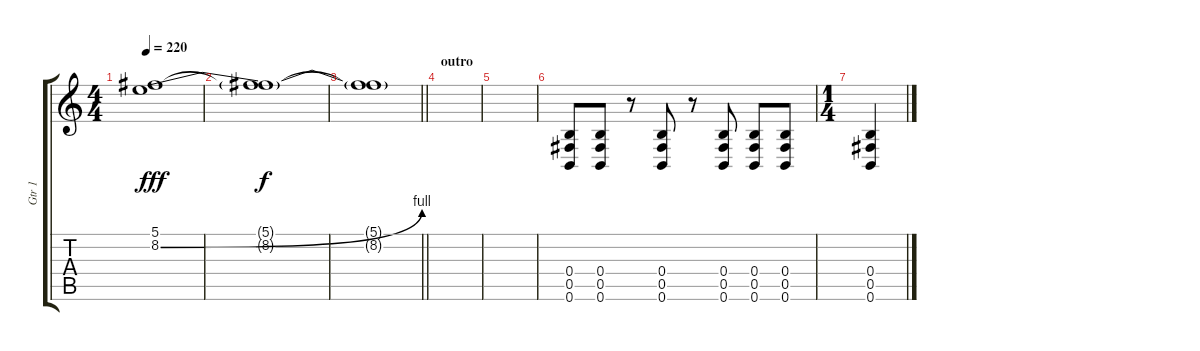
\track ("Gtr 1" "Gtr 1") {instrument distortionguitar}
\staff {score tabs}
\tuning (Db4 Ab3 E3 B2 Gb2 B1) {hide}
\ts (4 4)
\tempo 220
\clef g2
\ks c
(5.1 8.2{be (bend 0 0 60 4)}).1{dy fff} |
(5.1{t} 8.2{t}).1{dy f} |
\barLineRight lightlight
(5.1{t} 8.2{t}).1 |
\section ("" "outro")
|
|
(0.4 0.5 0.6).8 (0.4 0.5 0.6).8 r.8 (0.4 0.5 0.6).8 r.8 (0.4 0.5 0.6).8 (0.4 0.5 0.6).8 (0.4 0.5 0.6).8 |
\ts (1 4)
(0.4 0.5 0.6).4{instrument orchestrahit}
